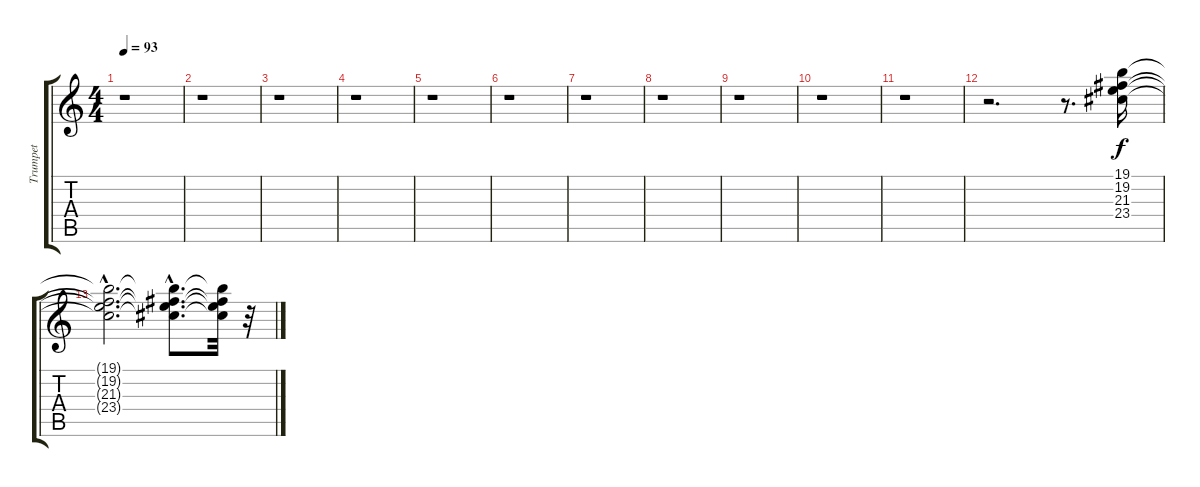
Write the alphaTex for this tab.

\track ("Trumpet" "Trumpet") {instrument lead1square}
\staff {score tabs}
\tuning (E4 B3 G3 D3 A2 E2) {hide}
\ts (4 4)
\tempo 93
\clef g2
\ks c
r.1{dy fff} |
r.1 |
r.1 |
r.1 |
r.1 |
r.1 |
r.1 |
r.1 |
r.1 |
r.1 |
r.1 |
r.2{d} r.8{d} (19.1 19.2 21.3 23.4).16{dy f volume 16 instrument dulcimer} |
(19.1{hac t} 19.2{hac t} 21.3{hac t} 23.4{hac t}).2{d} (19.1{hac t} 19.2{hac t} 21.3{hac t} 23.4{hac t}).8{d} (19.1{t} 19.2{t} 21.3{t} 23.4{t}).32 r.32
